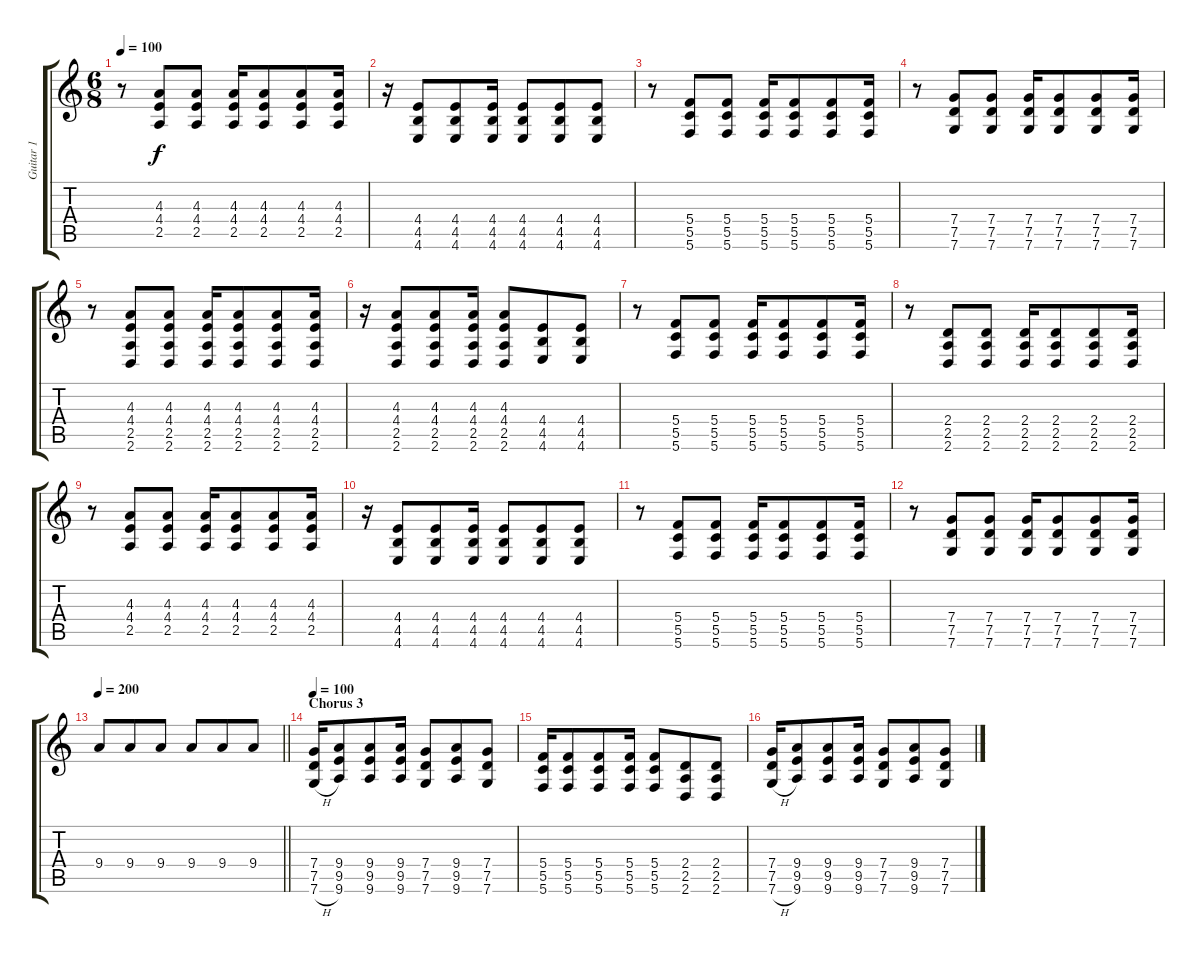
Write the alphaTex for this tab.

\track ("Guitar 1" "Guitar 1") {instrument distortionguitar}
\staff {score tabs}
\tuning (D4 A3 F3 C3 G2 C2) {hide}
\ts (6 8)
\tempo 100
\clef g2
\ks c
r.8{dy f} (4.3 4.4 2.5).8 (4.3 4.4 2.5).8 (4.3 4.4 2.5).16 (4.3 4.4 2.5).8 (4.3 4.4 2.5).8 (4.3 4.4 2.5).16 |
r.16 (4.4 4.5 4.6).8 (4.4 4.5 4.6).8 (4.4 4.5 4.6).16 (4.4 4.5 4.6).8 (4.4 4.5 4.6).8 (4.4 4.5 4.6).8 |
r.8 (5.4 5.5 5.6).8 (5.4 5.5 5.6).8 (5.4 5.5 5.6).16 (5.4 5.5 5.6).8 (5.4 5.5 5.6).8 (5.4 5.5 5.6).16 |
r.8 (7.4 7.5 7.6).8 (7.4 7.5 7.6).8 (7.4 7.5 7.6).16 (7.4 7.5 7.6).8 (7.4 7.5 7.6).8 (7.4 7.5 7.6).16 |
r.8 (4.3 4.4 2.5 2.6).8 (4.3 4.4 2.5 2.6).8 (4.3 4.4 2.5 2.6).16 (4.3 4.4 2.5 2.6).8 (4.3 4.4 2.5 2.6).8 (4.3 4.4 2.5 2.6).16 |
r.16 (4.3 4.4 2.5 2.6).8 (4.3 4.4 2.5 2.6).8 (4.3 4.4 2.5 2.6).16 (4.3 4.4 2.5 2.6).8 (4.4 4.5 4.6).8 (4.4 4.5 4.6).8 |
r.8 (5.4 5.5 5.6).8 (5.4 5.5 5.6).8 (5.4 5.5 5.6).16 (5.4 5.5 5.6).8 (5.4 5.5 5.6).8 (5.4 5.5 5.6).16 |
r.8 (2.4 2.5 2.6).8 (2.4 2.5 2.6).8 (2.4 2.5 2.6).16 (2.4 2.5 2.6).8 (2.4 2.5 2.6).8 (2.4 2.5 2.6).16 |
r.8 (4.3 4.4 2.5).8 (4.3 4.4 2.5).8 (4.3 4.4 2.5).16 (4.3 4.4 2.5).8 (4.3 4.4 2.5).8 (4.3 4.4 2.5).16 |
r.16 (4.4 4.5 4.6).8 (4.4 4.5 4.6).8 (4.4 4.5 4.6).16 (4.4 4.5 4.6).8 (4.4 4.5 4.6).8 (4.4 4.5 4.6).8 |
r.8 (5.4 5.5 5.6).8 (5.4 5.5 5.6).8 (5.4 5.5 5.6).16 (5.4 5.5 5.6).8 (5.4 5.5 5.6).8 (5.4 5.5 5.6).16 |
r.8 (7.4 7.5 7.6).8 (7.4 7.5 7.6).8 (7.4 7.5 7.6).16 (7.4 7.5 7.6).8 (7.4 7.5 7.6).8 (7.4 7.5 7.6).16 |
\tempo 200
\barLineRight lightlight
9.4.8 9.4.8 9.4.8 9.4.8 9.4.8 9.4.8 |
\section ("" "Chorus 3")
\tempo 100
(7.4 7.5 7.6{h}).16 (9.4 9.5 9.6).8 (9.4 9.5 9.6).8 (9.4 9.5 9.6).16 (7.4 7.5 7.6).8 (9.4 9.5 9.6).8 (7.4 7.5 7.6).8 |
(5.4 5.5 5.6).16 (5.4 5.5 5.6).8 (5.4 5.5 5.6).8 (5.4 5.5 5.6).16 (5.4 5.5 5.6).8 (2.4 2.5 2.6).8 (2.4 2.5 2.6).8 |
(7.4 7.5 7.6{h}).16 (9.4 9.5 9.6).8 (9.4 9.5 9.6).8 (9.4 9.5 9.6).16 (7.4 7.5 7.6).8 (9.4 9.5 9.6).8 (7.4 7.5 7.6).8
